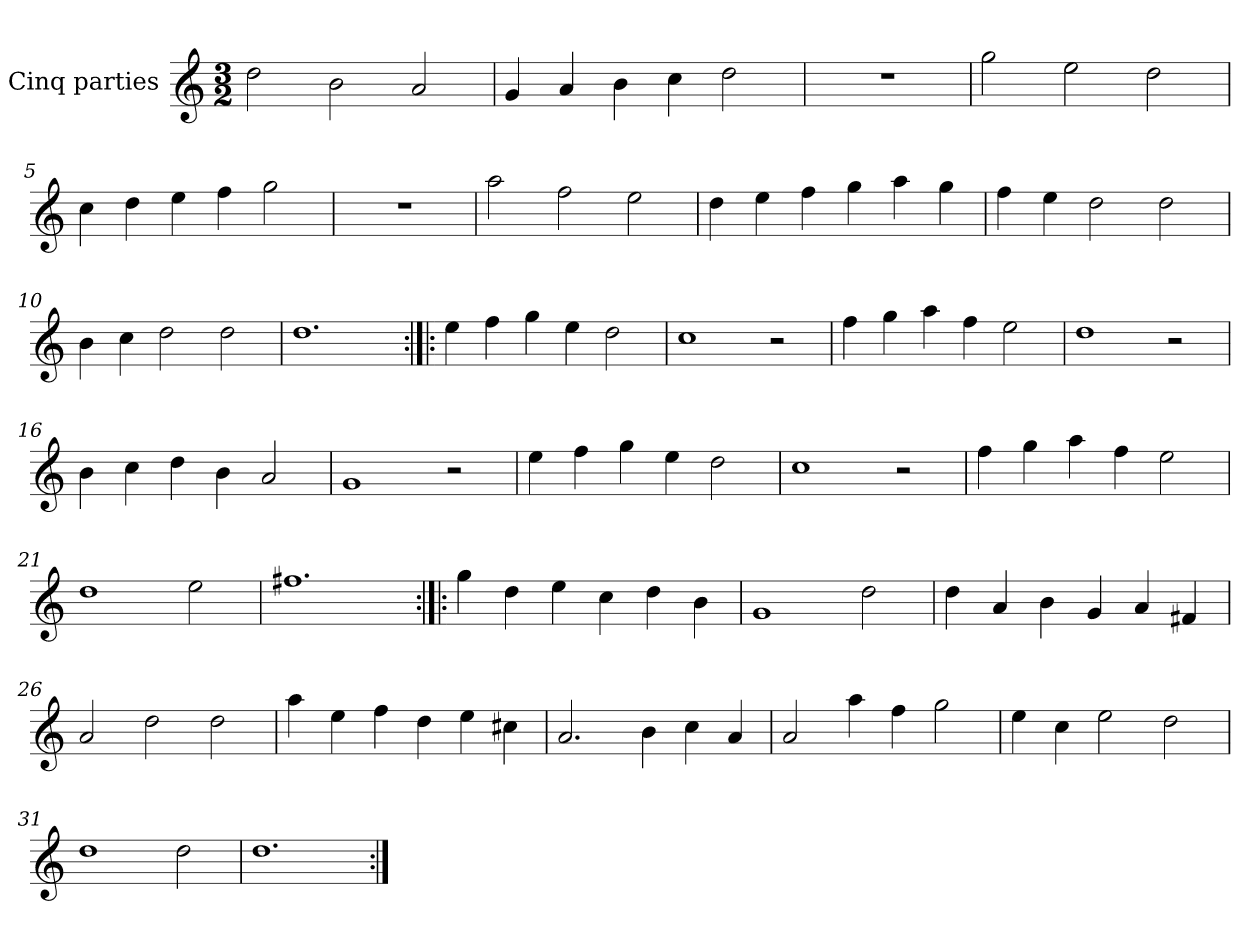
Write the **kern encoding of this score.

**kern
*part1
*staff1
*I"Cinq parties
*clefG2
*k[]
*M3/2
*MM180
=1
2dd\
2b\
2a/
=2
4g/
4a/
4b\
4cc\
2dd\
=3
1.r
=4
2gg\
2ee\
2dd\
=5
4cc\
4dd\
4ee\
4ff\
2gg\
=6
1.r
=7
2aa\
2ff\
2ee\
=8
4dd\
4ee\
4ff\
4gg\
4aa\
4gg\
=9
4ff\
4ee\
2dd\
2dd\
=10
4b\
4cc\
2dd\
2dd\
=11
1.dd
=12:|!|:
4ee\
4ff\
4gg\
4ee\
2dd\
=13
1cc
2r
=14
4ff\
4gg\
4aa\
4ff\
2ee\
=15
1dd
2r
=16
4b\
4cc\
4dd\
4b\
2a/
=17
1g
2r
=18
4ee\
4ff\
4gg\
4ee\
2dd\
=19
1cc
2r
=20
4ff\
4gg\
4aa\
4ff\
2ee\
=21
1dd
2ee\
=22
1.ff#X
=23:|!|:
4gg\
4dd\
4ee\
4cc\
4dd\
4b\
=24
1g
2dd\
=25
4dd\
4a/
4b\
4g/
4a/
4f#X/
=26
2a/
2dd\
2dd\
=27
4aa\
4ee\
4ff\
4dd\
4ee\
4cc#X\
=28
2.a/
4b\
4cc\
4a/
=29
2a/
4aa\
4ff\
2gg\
=30
4ee\
4cc\
2ee\
2dd\
=31
1dd
2dd\
=32
1.dd
=:|!
*-
